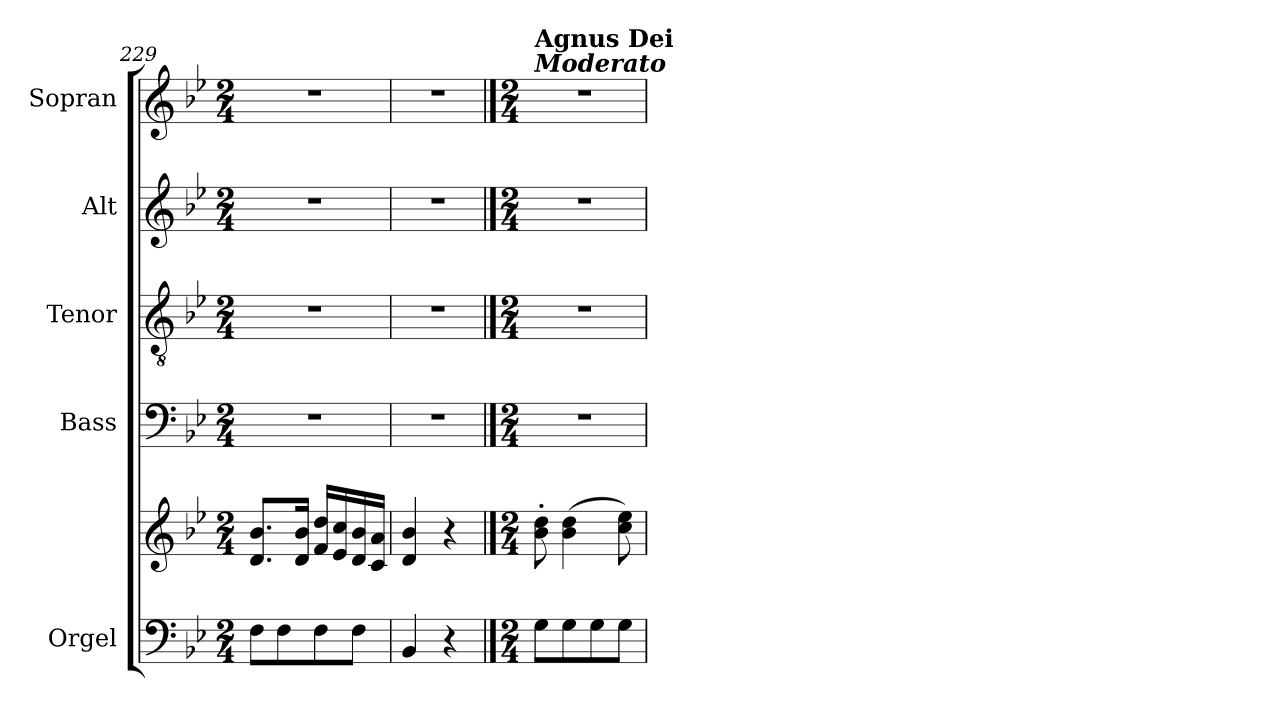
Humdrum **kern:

**kern	**kern	**kern	**kern	**kern	**kern
*part5	*part5	*part4	*part3	*part2	*part1
*staff6	*staff5	*staff4	*staff3	*staff2	*staff1
*I"Orgel	*	*I"Bass	*I"Tenor	*I"Alt	*I"Sopran
*I'Org.	*	*I'B.	*I'T.	*I'A.	*I'S.
*clefF4	*clefG2	*clefF4	*clefGv2	*clefG2	*clefG2
*k[b-e-]	*k[b-e-]	*k[b-e-]	*k[b-e-]	*k[b-e-]	*k[b-e-]
*B-:	*B-:	*B-:	*B-:	*B-:	*B-:
*M2/4	*M2/4	*M2/4	*M2/4	*M2/4	*M2/4
=229	=229	=229	=229	=229	=229
8F\L	8.d/ 8.b-/L	2r	2r	2r	2r
8F\	.	.	.	.	.
.	16d/ 16b-/Jk	.	.	.	.
8F\	16f/ 16dd/LL	.	.	.	.
.	16e-/ 16cc/	.	.	.	.
8F\J	16d/ 16b-/	.	.	.	.
.	16c/ 16a/JJ	.	.	.	.
=230	=230	=230	=230	=230	=230
4BB-/	4d/ 4b-/	2r	2r	2r	2r
4r	4r	.	.	.	.
!!LO:PB:g=z
==231	==231	==231	==231	==231	==231
*M2/4	*M2/4	*M2/4	*M2/4	*M2/4	*M2/4
!	!	!	!	!	!LO:TX:a:Bi:t=Moderato
!	!	!	!	!	!LO:TX:a:B:t=Agnus Dei
8G\L	8b-\'> 8dd\'>	2r	2r	2r	2r
8G\	(>4b-\ 4dd\	.	.	.	.
8G\	.	.	.	.	.
8G\J	8cc\ 8ee-\)	.	.	.	.
=	=	=	=	=	=
*-	*-	*-	*-	*-	*-
